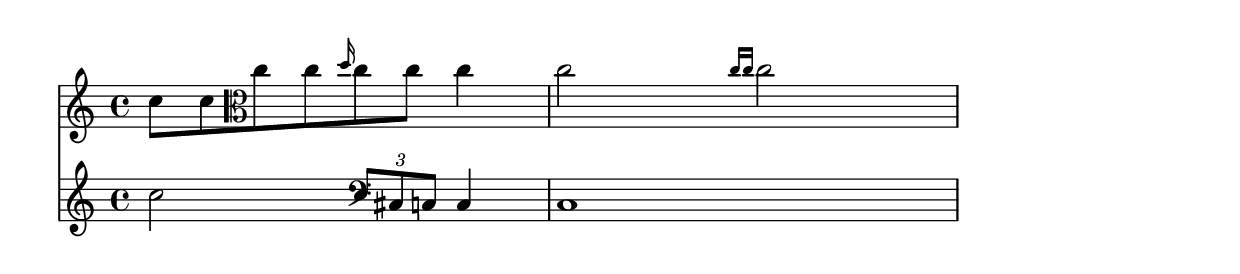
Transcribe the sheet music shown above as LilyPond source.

%% Do not edit this file; it is auto-generated from LSR http://lsr.dsi.unimi.it
%% This file is in the public domain.
\version "2.11.46"

\header {
  lsrtags = "tweaks-and-overrides, spacing"

  texidoc = "
If @code{strict-note-spacing} is set spacing of notes is not influenced
by bars or clefs part way along the system. Rather, they are put just
before the note that occurs at the same time. This may cause
collisions. 

"
  doctitle = "Proportional strict notespacing"
} % begin verbatim
\paper {
  ragged-right = ##t
  indent = 0
}
\layout {
  \context {
    \Score
  }
}

\relative c'' <<
  \override Score.SpacingSpanner #'strict-note-spacing = ##t 
  \set Score.proportionalNotationDuration = #(ly:make-moment 1 16)
  \new Staff {
    c8[ c \clef alto c c \grace { d16 }  c8 c]  c4 c2
    \grace { c16[ c16] }
    c2 }
  \new Staff {
    c2  \times 2/3 { c8 \clef bass cis,, c } 
    c4
    c1
  }
>>
